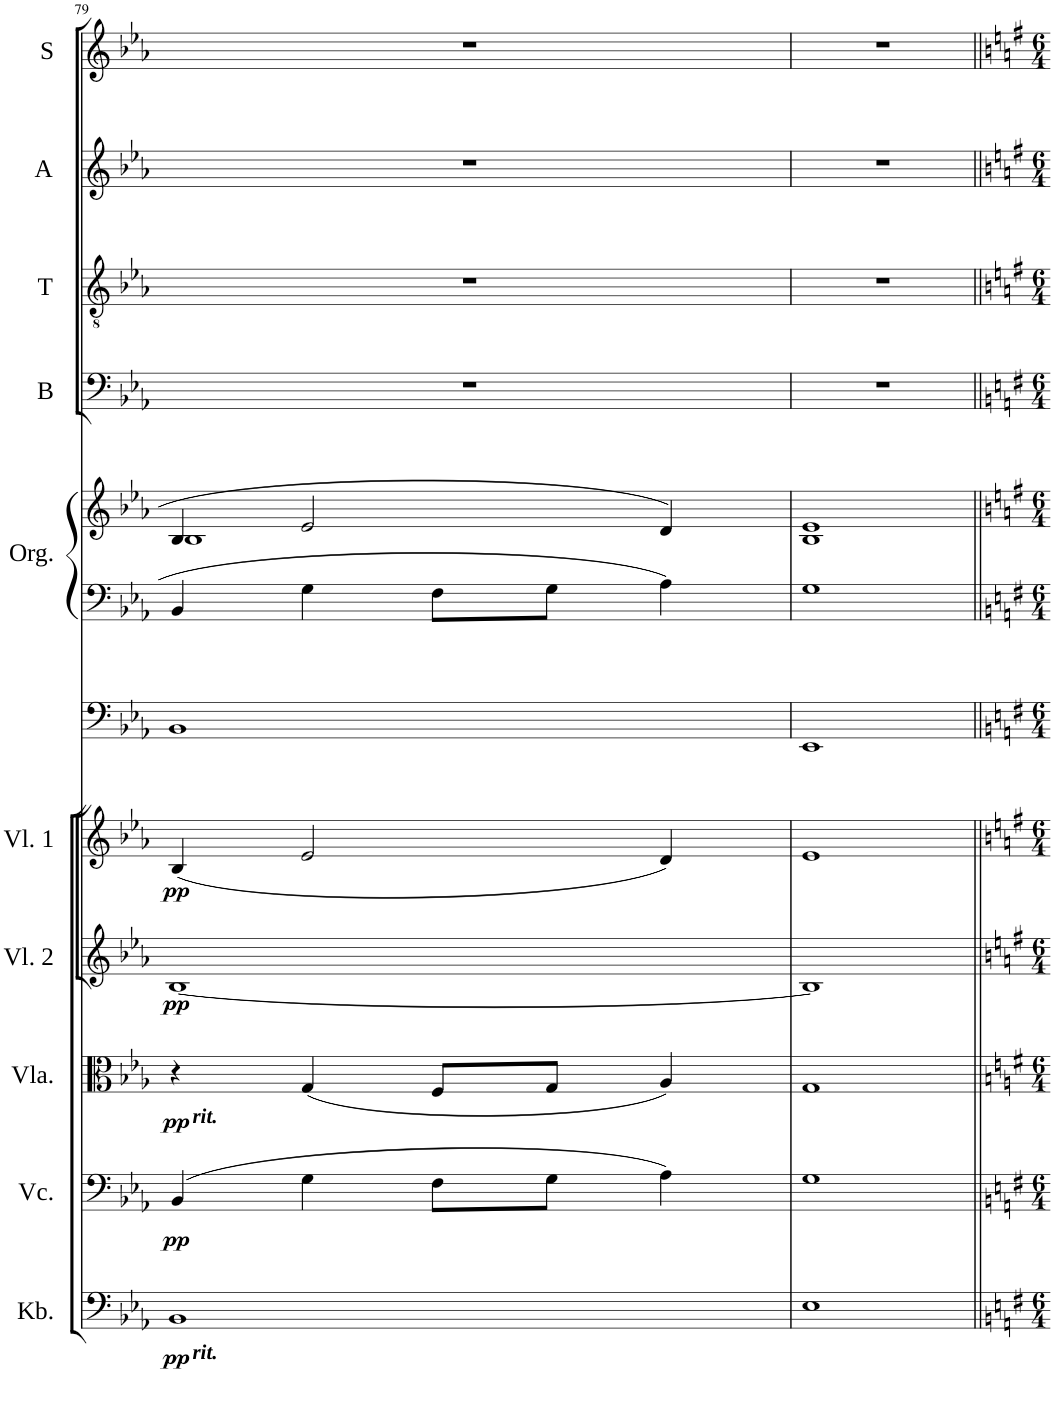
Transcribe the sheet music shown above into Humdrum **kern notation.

**kern	**dynam	**kern	**dynam	**kern	**dynam	**kern	**dynam	**kern	**dynam	**kern	**kern	**kern	**kern	**kern	**kern	**kern
*part11	*part11	*part10	*part10	*part9	*part9	*part8	*part8	*part7	*part7	*part6	*part5	*part5	*part4	*part3	*part2	*part1
*staff12	*staff12	*staff11	*staff11	*staff10	*staff10	*staff9	*staff9	*staff8	*staff8	*staff7	*staff6	*staff5	*staff4	*staff3	*staff2	*staff1
*I"Kontrabass	*	*I"Cello	*	*I"Viola	*	*I"Violine 2	*	*I"Violine 1	*	*	*I"Orgel	*	*I"Bass	*I"Tenor	*I"Alt	*I"Sopran
*I'Kb.	*	*	*	*I'Vla.	*	*I'Vl. 2	*	*I'Vl. 1	*	*	*I'Org.	*	*I'B	*I'T	*I'A	*I'S
!!LO:PB:g=z
*clefF4	*	*clefF4	*	*clefC3	*	*clefG2	*	*clefG2	*	*clefF4	*clefF4	*clefG2	*clefF4	*clefGv2	*clefG2	*clefG2
*Trd7c12	*	*	*	*	*	*	*	*	*	*	*	*	*	*	*	*
*k[b-e-a-]	*	*k[b-e-a-]	*	*k[b-e-a-]	*	*k[b-e-a-]	*	*k[b-e-a-]	*	*k[b-e-a-]	*k[b-e-a-]	*k[b-e-a-]	*k[b-e-a-]	*k[b-e-a-]	*k[b-e-a-]	*k[b-e-a-]
*M4/4	*	*M4/4	*	*M4/4	*	*M4/4	*	*M4/4	*	*M4/4	*M4/4	*M4/4	*M4/4	*M4/4	*M4/4	*M4/4
*met(c)	*	*met(c)	*	*met(c)	*	*met(c)	*	*met(c)	*	*met(c)	*met(c)	*met(c)	*met(c)	*met(c)	*met(c)	*met(c)
=79	=79	=79	=79	=79	=79	=79	=79	=79	=79	=79	=79	=79	=79	=79	=79	=79
*	*	*	*	*	*	*	*	*	*	*	*	*^	*	*	*	*
!	!	!	!	!LO:TX:b:Bi:t=rit.	!	!	!	!	!	!	!	!	!	!	!	!	!
!LO:TX:b:Bi:t=rit.	!	!	!	!	!	!	!	!	!	!	!	!	!	!	!	!	!
!	!LO:DY:b	!	!LO:DY:b	!	!LO:DY:b	!	!LO:DY:b	!	!LO:DY:b	!	!	!	!	!	!	!	!
1BB-	pp	(4BB-/	pp	4r	pp	[1B-	pp	(4B-/	pp	1BB-	4BB-/	4B-/	1B-	1r	1r	1r	1r
.	.	4G\	.	(4G/	.	.	.	2e-/	.	.	4G\	2e-/	.	.	.	.	.
.	.	8F\L	.	8F/L	.	.	.	.	.	.	8F\L	.	.	.	.	.	.
.	.	8G\J	.	8G/J	.	.	.	.	.	.	8G\J	.	.	.	.	.	.
.	.	4A-\)	.	4A-/)	.	.	.	4d/)	.	.	4A-\	4d/	.	.	.	.	.
*	*	*	*	*	*	*	*	*	*	*	*	*v	*v	*	*	*	*
=80	=80	=80	=80	=80	=80	=80	=80	=80	=80	=80	=80	=80	=80	=80	=80	=80
1E-	.	1G	.	1G	.	1B-]	.	1e-	.	1EE-	1G	1B- 1e-	1r	1r	1r	1r
=||	=||	=||	=||	=||	=||	=||	=||	=||	=||	=||	=||	=||	=||	=||	=||	=||
*-	*-	*-	*-	*-	*-	*-	*-	*-	*-	*-	*-	*-	*-	*-	*-	*-
